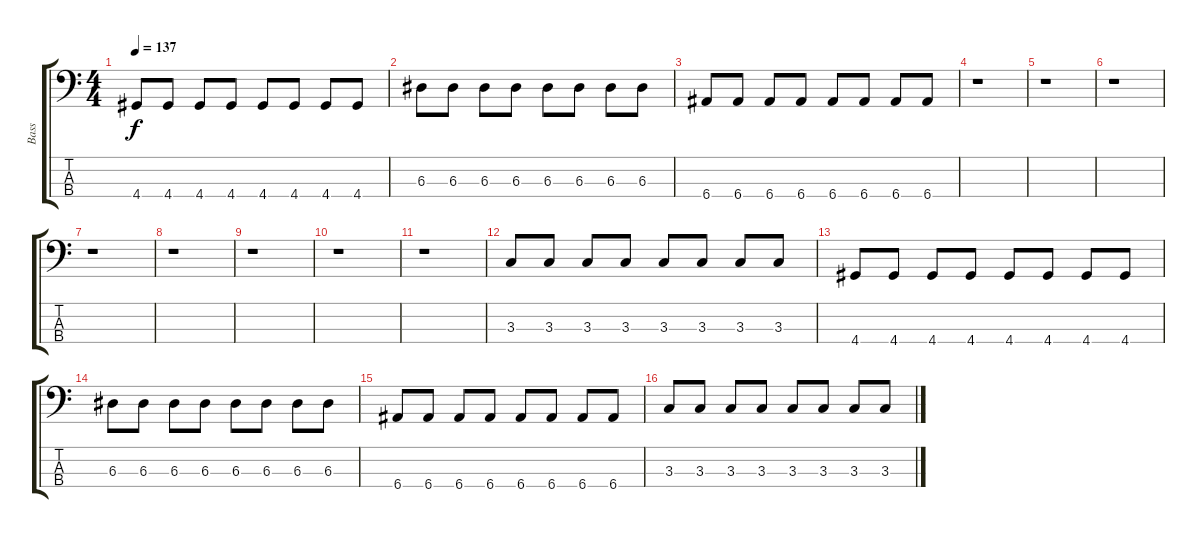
\track ("Bass" "Bass") {instrument electricbasspick}
\staff {score tabs}
\tuning (G2 D2 A1 E1) {hide}
\ts (4 4)
\tempo 137
\clef f4
\ks c
4.4.8{dy f} 4.4.8 4.4.8 4.4.8 4.4.8 4.4.8 4.4.8 4.4.8 |
6.3.8 6.3.8 6.3.8 6.3.8 6.3.8 6.3.8 6.3.8 6.3.8 |
6.4.8 6.4.8 6.4.8 6.4.8 6.4.8 6.4.8 6.4.8 6.4.8 |
r.1 |
r.1 |
r.1 |
r.1 |
r.1 |
r.1 |
r.1 |
r.1 |
3.3.8 3.3.8 3.3.8 3.3.8 3.3.8 3.3.8 3.3.8 3.3.8 |
4.4.8 4.4.8 4.4.8 4.4.8 4.4.8 4.4.8 4.4.8 4.4.8 |
6.3.8 6.3.8 6.3.8 6.3.8 6.3.8 6.3.8 6.3.8 6.3.8 |
6.4.8 6.4.8 6.4.8 6.4.8 6.4.8 6.4.8 6.4.8 6.4.8 |
3.3.8 3.3.8 3.3.8 3.3.8 3.3.8 3.3.8 3.3.8 3.3.8
